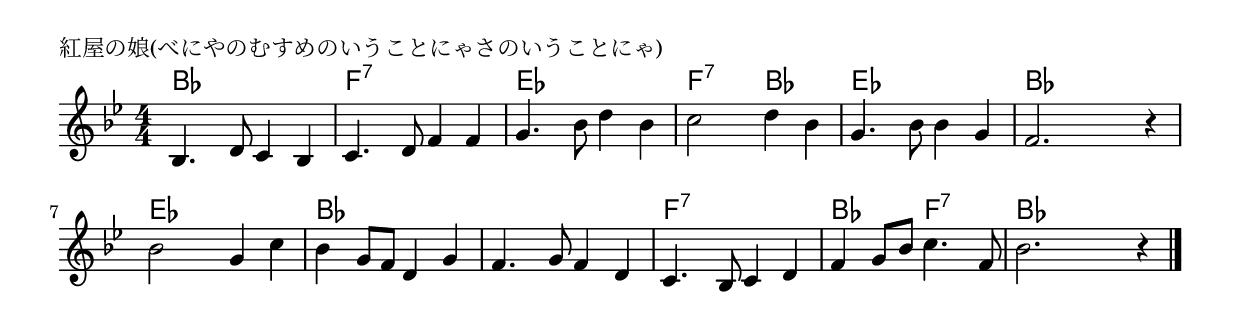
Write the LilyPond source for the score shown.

\version "2.18.2"

% 紅屋の娘(べにやのむすめのいうことにゃさのいうことにゃ)

\header {
piece = "紅屋の娘(べにやのむすめのいうことにゃさのいうことにゃ)"
}

melody =
\relative c' {
\key bes \major
\time 4/4
\set Score.tempoHideNote = ##t
\tempo 4=80
\numericTimeSignature
%
bes4. d8 c4 bes |
c4. d8 f4 f |
g4. bes8 d4 bes |
c2 d4 bes |

g4. bes8 bes4 g |
f2. r4 |
bes2 g4 c4 |
bes g8 f d4 g |

f4. g8 f4 d |
c4. bes8 c4 d |
f4 g8 bes c4. f,8 |
bes2. r4 |

\bar "|."
}
\score {
<<
\chords {
\set noChordSymbol = ""
\set chordChanges=##t
%%
bes4 bes bes bes f:7 f:7 f:7 f:7 es es es es f:7 f:7 bes bes
es es es es bes bes bes bes es es es es bes bes bes bes
bes bes bes bes f:7 f:7 f:7 f:7 bes bes f:7 f:7 bes bes bes bes

}
\new Staff {\melody}
>>
\layout {
line-width = #190
indent = 0\mm
}
\midi {}
}